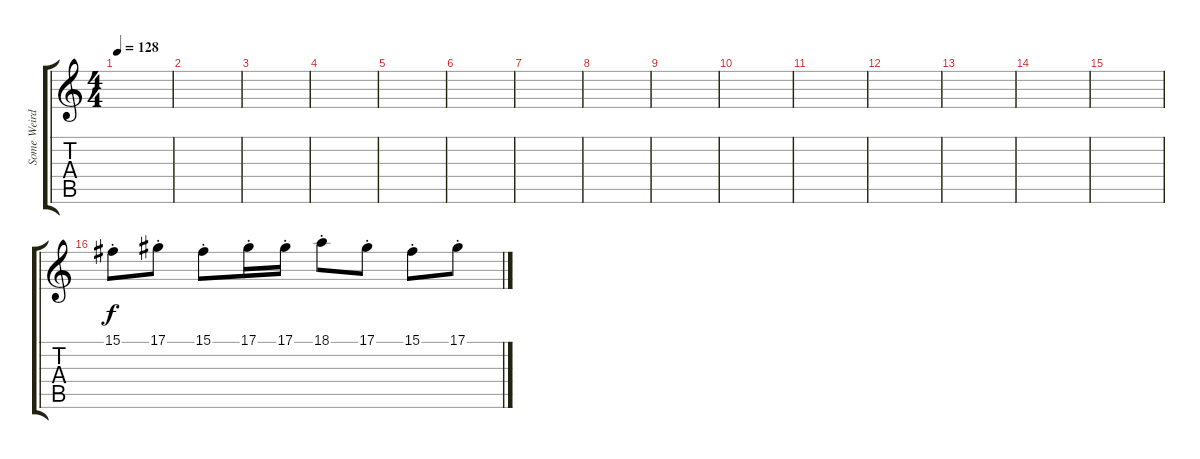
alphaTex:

\track ("Some Weird Guitar" "Some Weird") {instrument koto}
\staff {score tabs}
\tuning (Eb4 Bb3 Gb3 Db3 Ab2 Eb2) {hide}
\ts (4 4)
\tempo 128
\clef g2
\ks c
|
|
|
|
|
|
|
|
|
|
|
|
|
|
|
15.1{st}.8{volume 14 balance 2 instrument stringensemble1} 17.1{st}.8 15.1{st}.8 17.1{st}.16 17.1{st}.16 18.1{st}.8 17.1{st}.8 15.1{st}.8 17.1{st}.8
